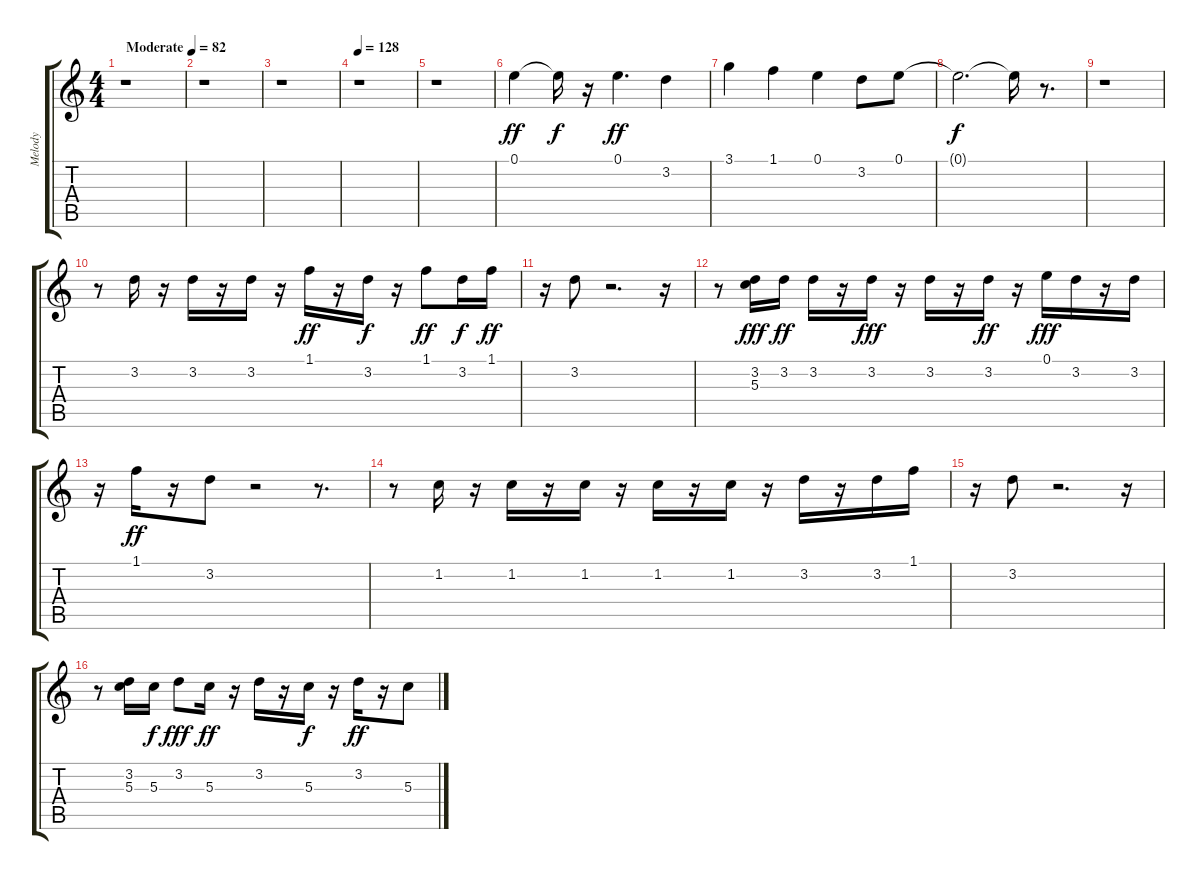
\track ("Melody          | Canned Heat" "Melody    ") {instrument acousticguitarnylon}
\staff {score tabs}
\tuning (E4 B3 G3 D3 A2 E2) {hide}
\ts (4 4)
\tempo (82 "Moderate")
\clef g2
\ks c
r.1{dy ff instrument acousticguitarnylon} |
r.1 |
r.1 |
\tempo 128
r.1 |
r.1 |
0.1.4 0.1{t}.16{dy f} r.16 0.1.4{d dy ff} 3.2.4 |
3.1.4 1.1.4 0.1.4 3.2.8 0.1.8 |
0.1{t}.2{d dy f} 0.1{t}.16 r.8{d} |
r.1 |
r.8 3.2.16 r.16 3.2.16 r.16 3.2.16 r.16 1.1.16{dy ff} r.16 3.2.16{dy f} r.16 1.1.8{dy ff} 3.2.16{dy f} 1.1.16{dy ff} |
r.16 3.2.8 r.2{d} r.16 |
r.8 (3.2 5.3).16{dy fff} 3.2.16{dy ff} 3.2.16 r.16 3.2.16{dy fff} r.16 3.2.16 r.16 3.2.16{dy ff} r.16 0.1.16{dy fff} 3.2.16 r.16 3.2.16 |
r.16 1.1.16{dy ff} r.16 3.2.8 r.2 r.8{d} |
r.8 1.2.16 r.16 1.2.16 r.16 1.2.16 r.16 1.2.16 r.16 1.2.16 r.16 3.2.16 r.16 3.2.16 1.1.16 |
r.16 3.2.8 r.2{d} r.16 |
r.8 (3.2 5.3).16 5.3.16{dy f} 3.2.8{dy fff} 5.3.16{dy ff} r.16 3.2.16 r.16 5.3.16{dy f} r.16 3.2.16{dy ff} r.16 5.3.8
